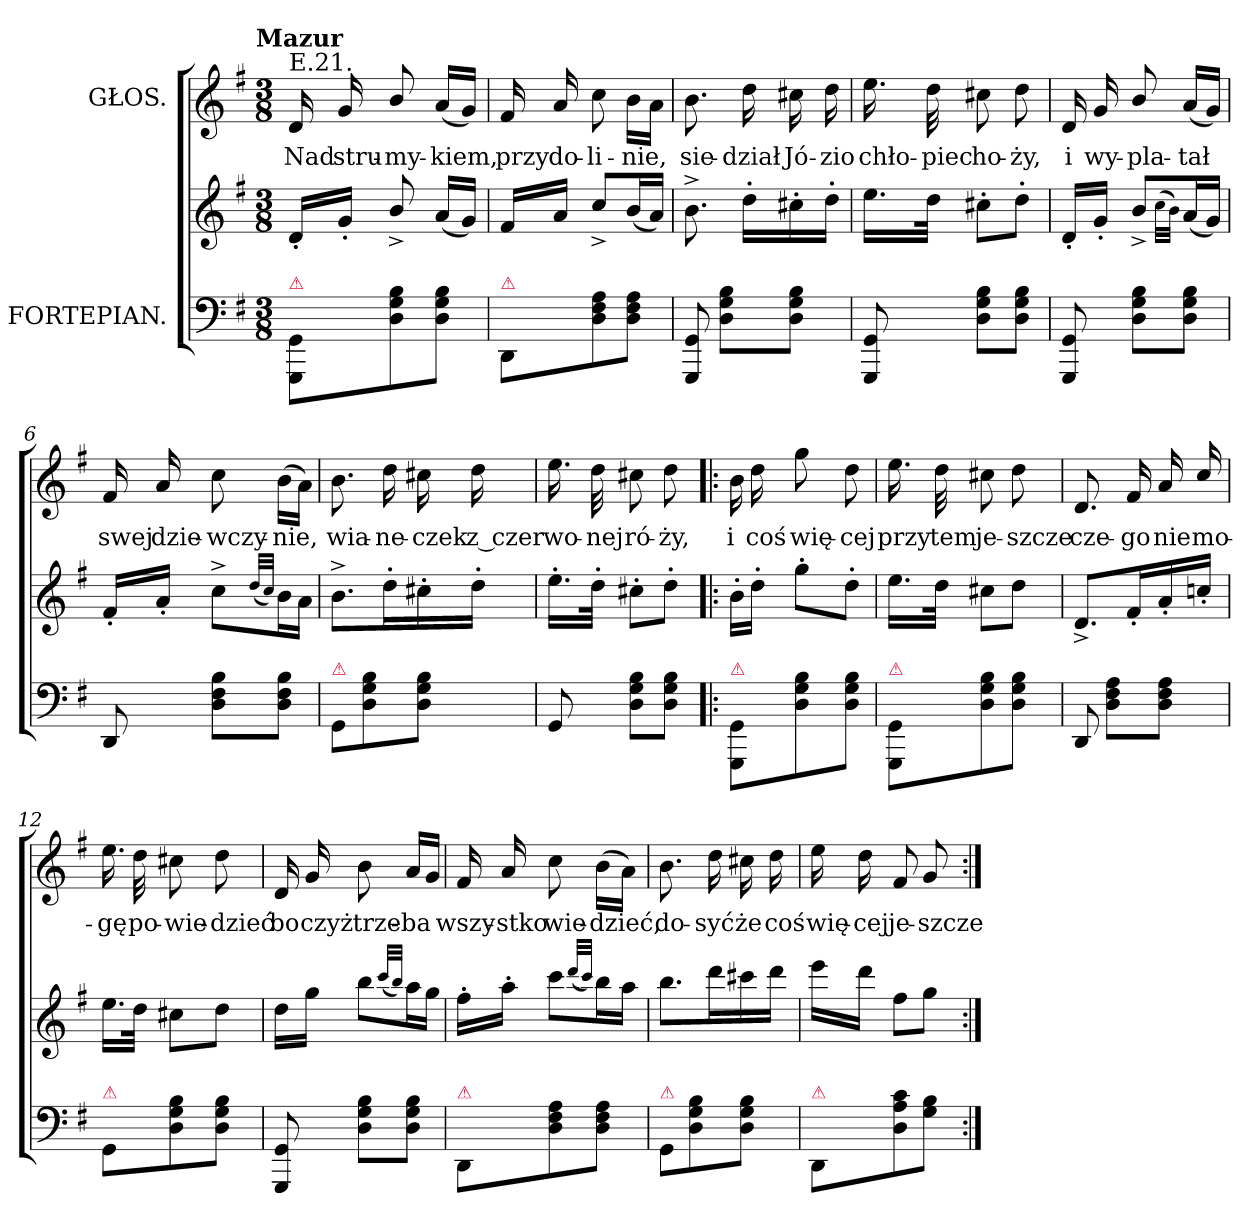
**kern	**kern	**kern	**text
*part2	*part2	*part1	*part1
*staff3	*staff2	*staff1	*staff1
*I"FORTEPIAN.	*	*I"GŁOS.	*
*clefF4	*clefG2	*clefG2	*
*k[f#]	*k[f#]	*k[f#]	*
*G:	*G:	*G:	*
!!LO:TX:omd:t=Mazur
*M3/8	*M3/8	*M3/8	*
=1	=1	=1	=1
!	!	!LO:TX:a:t=E.21.	!
!LO:TX:a:color=crimson:t=⚠	!	!	!
8GGG/ 8GG/L	16d'/LL	16d/	Nad
.	16g'/JJ	16g/	stru-
8D\ 8G\ 8B\	8b^/	8b/	-my-
8D\ 8G\ 8B\J	(16a/LL	(16a/LL	-kiem,
.	16g/JJ)	16g/JJ)	.
=2	=2	=2	=2
!LO:TX:a:color=crimson:t=⚠	!	!	!
8DD/L	16f#/LL	16f#/	przy
.	16a/JJ	16a/	do-
8D\ 8F#\ 8A\	8cc^/L	8cc\	-li-
8D\ 8F#\ 8A\J	(16b/L	16b\LL	-nie,
.	16a/JJ)	16a\JJ	.
=3	=3	=3	=3
8GGG/ 8GG/	8.b^<\	8.b\	sie-
8D\ 8G\ 8B\L	.	.	.
.	16dd'\LL	16dd\	-dział
8D\ 8G\ 8B\J	16cc#X'\	16cc#X\	Jó-
.	16dd'\JJ	16dd\	-zio
=4	=4	=4	=4
8GGG/ 8GG/	16.ee\LL	16.ee\	chło-
.	32dd\JJk	32dd\	-piec
8D\ 8G\ 8B\L	8cc#X'\L	8cc#X\	ho-
8D\ 8G\ 8B\J	8dd'\J	8dd\	-ży,
=5	=5	=5	=5
8GGG/ 8GG/	16d'/LL	16d/	i
.	16g'/JJ	16g/	wy-
8D\ 8G\ 8B\L	8b^/L	8b/	-pla-
.	(32qcc\LLL	.	.
.	32qb\JJJ)	.	.
8D\ 8G\ 8B\J	(16a/L	(16a/LL	-tał
.	16g/JJ)	16g/JJ)	.
=6	=6	=6	=6
8DD/	16f#'/LL	16f#/	swej
.	16a'/JJ	16a/	dzie-
8D\ 8F#\ 8B\L	8cc^/L	8cc\	-wczy-
.	(32qdd/LLL	.	.
.	32qcc/JJJ)	.	.
8D\ 8F#\ 8B\J	16b\L	(16b\LL	-nie,
.	16a\JJ	16a\JJ)	.
=7	=7	=7	=7
!LO:TX:a:color=crimson:t=⚠	!	!	!
8GG/L	8.b^\L	8.b\	wia-
8D\ 8G\ 8B\	.	.	.
.	16dd'\L	16dd\	-ne-
8D\ 8G\ 8B\J	16cc#X'\	16cc#X\	-czek
.	16dd'\JJ	16dd\	z czer
=8	=8	=8	=8
8GG/	16.ee'\LL	16.ee\	wo-
.	32dd'\JJk	32dd\	-nej
8D\ 8G\ 8B\L	8cc#X'\L	8cc#X\	ró-
8D\ 8G\ 8B\J	8dd'\J	8dd\	-ży,
=9!|:	=9!|:	=9!|:	=9!|:
!LO:TX:a:color=crimson:t=⚠	!	!	!
8GGG/ 8GG/L	16b'\LL	16b\	i
.	16dd'\JJ	16dd\	coś
8D\ 8G\ 8B\	8gg'\L	8gg\	wię-
8D\ 8G\ 8B\J	8dd'\J	8dd\	-cej
=10	=10	=10	=10
!LO:TX:a:color=crimson:t=⚠	!	!	!
8GGG/ 8GG/L	16.ee\LL	16.ee\	przy
.	32dd\JJk	32dd\	tem
8D\ 8G\ 8B\	8cc#X\L	8cc#X\	je-
8D\ 8G\ 8B\J	8dd\J	8dd\	-szcze
=11	=11	=11	=11
8DD/	8.d^/L	8.d/	cze-
8D\ 8F#\ 8A\L	.	.	.
.	16f#'/L	16f#/	-go
8D\ 8F#\ 8A\J	16a'/	16a/	nie
.	16ccn'/JJ	16cc/	mo-
=12	=12	=12	=12
!LO:TX:a:color=crimson:t=⚠	!	!	!
8GG/L	16.ee\LL	16.ee\	-gę
.	32dd\JJk	32dd\	po-
8D\ 8G\ 8B\	8cc#X\L	8cc#X\	-wie-
8D\ 8G\ 8B\J	8dd\J	8dd\	-dzieć
=13	=13	=13	=13
8GGG/ 8GG/	16dd\LL	16d/	bo
.	16gg\JJ	16g/	czyż
8D\ 8G\ 8B\L	8bb\L	8b\	trze-
.	(32qccc/LLL	.	.
.	32qbb/JJJ)	.	.
8D\ 8G\ 8B\J	16aa\L	16a/LL	-ba
.	16gg\JJ	16g/JJ	.
=14	=14	=14	=14
!LO:TX:a:color=crimson:t=⚠	!	!	!
8DD/L	16ff#'\LL	16f#/	wszy-
.	16aa'\JJ	16a/	-stko
8D\ 8F#\ 8A\	8ccc\L	8cc\	wie-
.	(32qddd/LLL	.	.
.	32qccc/JJJ)	.	.
8D\ 8F#\ 8A\J	16bb\L	(16b\LL	-dzieć,
.	16aa\JJ	16a\JJ)	.
=15	=15	=15	=15
!LO:TX:a:color=crimson:t=⚠	!	!	!
8GG/L	8.bb\L	8.b\	do-
8D\ 8G\ 8B\	.	.	.
.	16ddd\L	16dd\	-syć
8D\ 8G\ 8B\J	16ccc#X\	16cc#X\	że
.	16ddd\JJ	16dd\	coś
=16	=16	=16	=16
!LO:TX:a:color=crimson:t=⚠	!	!	!
8DD/L	16eee\LL	16ee\	wię-
.	16ddd\JJ	16dd\	-cej
8D\ 8A\ 8c\	8ff#\L	8f#/	je-
8G\ 8B\J	8gg\J	8g/	-szcze
=:|!	=:|!	=:|!	=:|!
*-	*-	*-	*-
